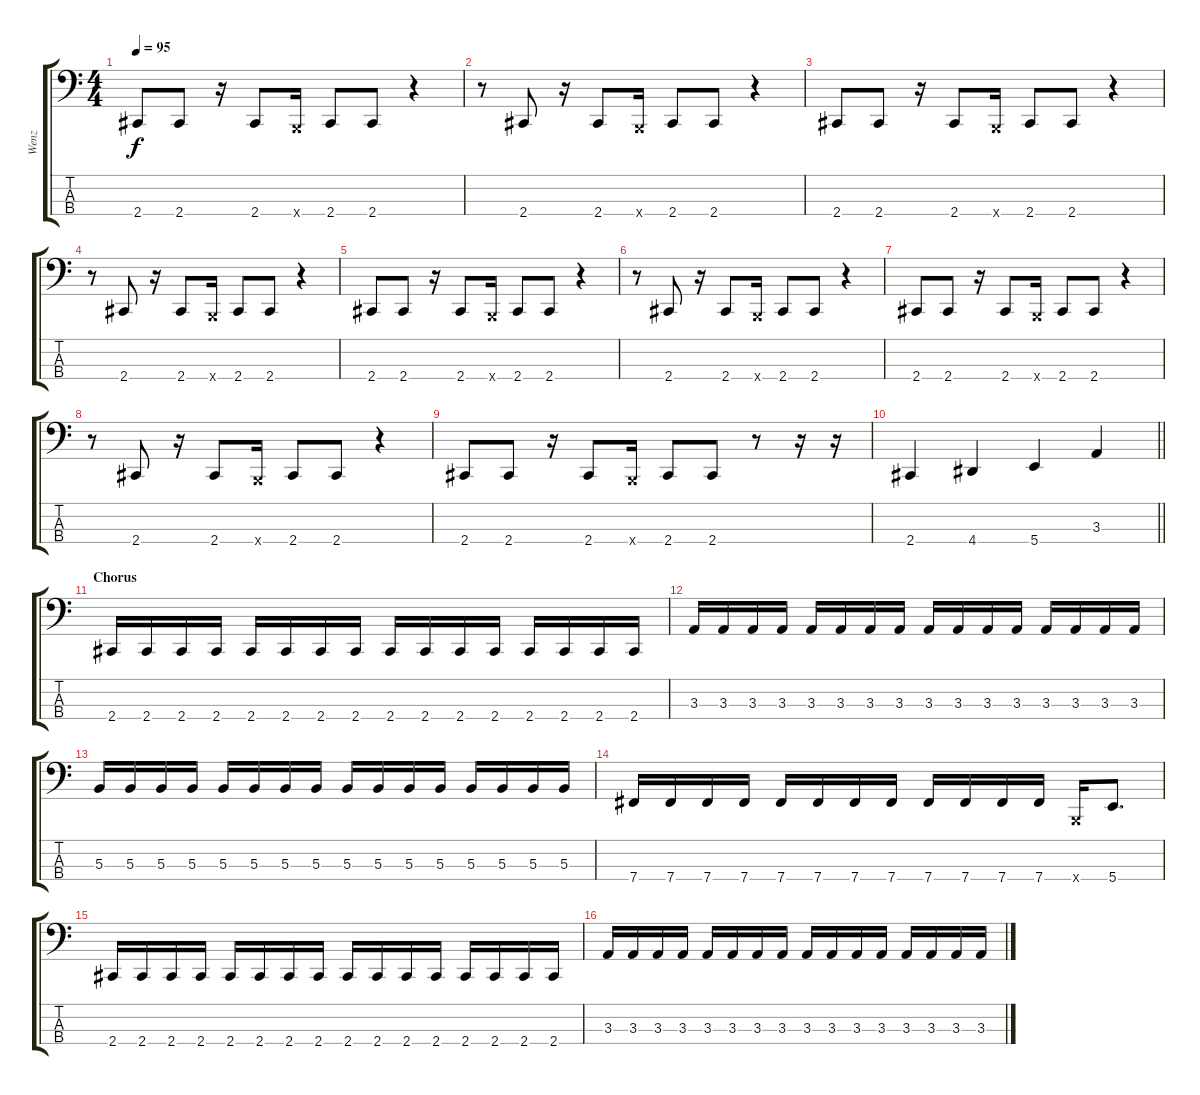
\track ("Wenz" "Wenz") {instrument electricbasspick}
\staff {score tabs}
\tuning (E2 B1 Gb1 B0) {hide}
\ts (4 4)
\tempo 95
\clef f4
\ks c
2.4.8{dy f} 2.4.8 r.16 2.4.8 0.4{x}.16 2.4.8 2.4.8 r.4 |
r.8 2.4.8 r.16 2.4.8 0.4{x}.16 2.4.8 2.4.8 r.4 |
2.4.8 2.4.8 r.16 2.4.8 0.4{x}.16 2.4.8 2.4.8 r.4 |
r.8 2.4.8 r.16 2.4.8 0.4{x}.16 2.4.8 2.4.8 r.4 |
2.4.8 2.4.8 r.16 2.4.8 0.4{x}.16 2.4.8 2.4.8 r.4 |
r.8 2.4.8 r.16 2.4.8 0.4{x}.16 2.4.8 2.4.8 r.4 |
2.4.8 2.4.8 r.16 2.4.8 0.4{x}.16 2.4.8 2.4.8 r.4 |
r.8 2.4.8 r.16 2.4.8 0.4{x}.16 2.4.8 2.4.8 r.4 |
2.4.8 2.4.8 r.16 2.4.8 0.4{x}.16 2.4.8 2.4.8 r.8 r.16 r.16 |
\barLineRight lightlight
2.4.4 4.4.4 5.4.4 3.3.4 |
\section ("" "Chorus")
2.4.16 2.4.16 2.4.16 2.4.16 2.4.16 2.4.16 2.4.16 2.4.16 2.4.16 2.4.16 2.4.16 2.4.16 2.4.16 2.4.16 2.4.16 2.4.16 |
3.3.16 3.3.16 3.3.16 3.3.16 3.3.16 3.3.16 3.3.16 3.3.16 3.3.16 3.3.16 3.3.16 3.3.16 3.3.16 3.3.16 3.3.16 3.3.16 |
5.3.16 5.3.16 5.3.16 5.3.16 5.3.16 5.3.16 5.3.16 5.3.16 5.3.16 5.3.16 5.3.16 5.3.16 5.3.16 5.3.16 5.3.16 5.3.16 |
7.4.16 7.4.16 7.4.16 7.4.16 7.4.16 7.4.16 7.4.16 7.4.16 7.4.16 7.4.16 7.4.16 7.4.16 0.4{x}.16 5.4.8{d} |
2.4.16 2.4.16 2.4.16 2.4.16 2.4.16 2.4.16 2.4.16 2.4.16 2.4.16 2.4.16 2.4.16 2.4.16 2.4.16 2.4.16 2.4.16 2.4.16 |
3.3.16 3.3.16 3.3.16 3.3.16 3.3.16 3.3.16 3.3.16 3.3.16 3.3.16 3.3.16 3.3.16 3.3.16 3.3.16 3.3.16 3.3.16 3.3.16
